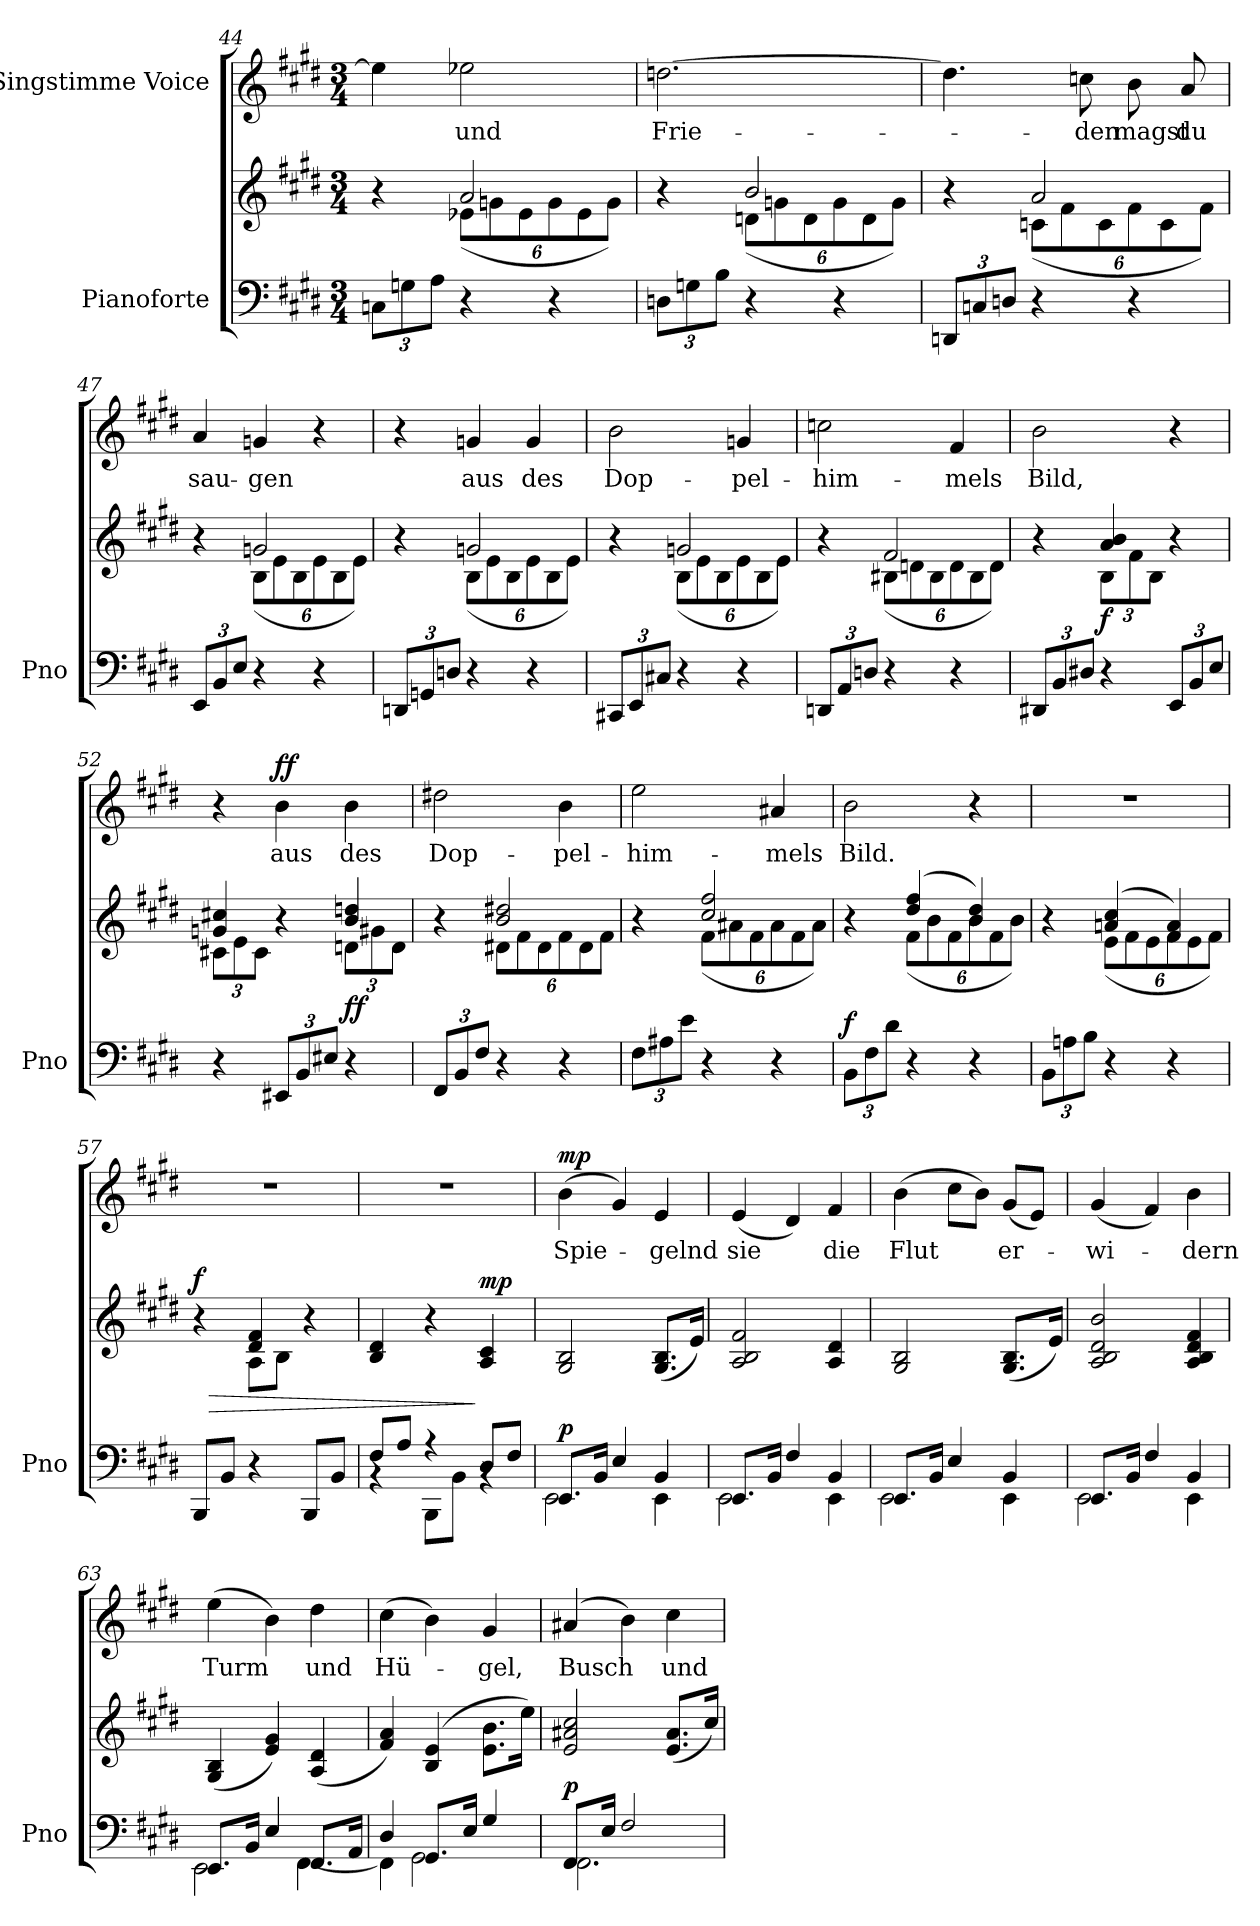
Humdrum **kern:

**kern	**kern	**dynam	**kern	**text	**dynam
*part2	*part2	*part2	*part1	*part1	*part1
*staff3	*staff2	*staff2/3	*staff1	*staff1	*staff1
*I"Pianoforte	*	*	*I"Singstimme Voice	*	*
*I'Pno	*	*	*	*	*
*clefF4	*clefG2	*	*clefG2	*	*
*k[f#c#g#d#]	*k[f#c#g#d#]	*	*k[f#c#g#d#]	*	*
*M3/4	*M3/4	*	*M3/4	*	*
*Xbrackettup	*	*	*	*	*
=44	=44	=44	=44	=44	=44
*	*^	*	*	*	*
12Cn\L	4r	4ryy	.	4ee\]	.	.
12Gn\	.	.	.	.	.	.
12A\J	.	.	.	.	.	.
*	*	*Xbrackettup	*	*	*	*
!	!	!	!	!	!LO:LY:b	!
4r	2a/	(<12e-X\L	.	2ee-X\	und	.
.	.	12gn\	.	.	.	.
.	.	12e-\	.	.	.	.
4r	.	12g\	.	.	.	.
.	.	12e-\	.	.	.	.
.	.	12g\J)	.	.	.	.
=45	=45	=45	=45	=45	=45	=45
!	!	!	!	!	!LO:LY:b	!
12Dn\L	4r	4ryy	.	[2.ddn\	Frie-	.
12Gn\	.	.	.	.	.	.
12B\J	.	.	.	.	.	.
4r	2b/	(<12dn\L	.	.	.	.
.	.	12gn\	.	.	.	.
.	.	12d\	.	.	.	.
4r	.	12g\	.	.	.	.
.	.	12d\	.	.	.	.
.	.	12g\J)	.	.	.	.
=46	=46	=46	=46	=46	=46	=46
12DDn/L	4r	4ryy	.	4.dd\]	.	.
12Cn/	.	.	.	.	.	.
12Dn/J	.	.	.	.	.	.
4r	2a/	(<12cn\L	.	.	.	.
.	.	12f#\	.	.	.	.
!	!	!	!	!	!LO:LY:b	!
.	.	.	.	8ccn\	-den	.
.	.	12c\	.	.	.	.
!	!	!	!	!	!LO:LY:b	!
4r	.	12f#\	.	8b\	magst	.
.	.	12c\	.	.	.	.
!	!	!	!	!	!LO:LY:b	!
.	.	.	.	8a/	du	.
.	.	12f#\J)	.	.	.	.
!!LO:LB:g=z
=47	=47	=47	=47	=47	=47	=47
!	!	!	!	!	!LO:LY:b	!
12EE/L	4r	4ryy	.	4a/	sau-	.
12BB/	.	.	.	.	.	.
12E/J	.	.	.	.	.	.
!	!	!	!	!	!LO:LY:b	!
4r	2gn/	(<12B\L	.	4gn/	-gen	.
.	.	12e\	.	.	.	.
.	.	12B\	.	.	.	.
4r	.	12e\	.	4r	.	.
.	.	12B\	.	.	.	.
.	.	12e\J)	.	.	.	.
=48	=48	=48	=48	=48	=48	=48
12DDn/L	4r	4ryy	.	4r	.	.
12GGn/	.	.	.	.	.	.
12Dn/J	.	.	.	.	.	.
!	!	!	!	!	!LO:LY:b	!
4r	2gn/	(<12B\L	.	4gn/	aus	.
.	.	12e\	.	.	.	.
.	.	12B\	.	.	.	.
!	!	!	!	!	!LO:LY:b	!
4r	.	12e\	.	4g/	des	.
.	.	12B\	.	.	.	.
.	.	12e\J)	.	.	.	.
=49	=49	=49	=49	=49	=49	=49
!	!	!	!	!	!LO:LY:b	!
12CC#X/L	4r	4ryy	.	2b\	Dop-	.
12EE/	.	.	.	.	.	.
12C#X/J	.	.	.	.	.	.
4r	2gn/	(<12B\L	.	.	.	.
.	.	12e\	.	.	.	.
.	.	12B\	.	.	.	.
!	!	!	!	!	!LO:LY:b	!
4r	.	12e\	.	4gn/	-pel-	.
.	.	12B\	.	.	.	.
.	.	12e\J)	.	.	.	.
=50	=50	=50	=50	=50	=50	=50
!	!	!	!	!	!LO:LY:b	!
12DDn/L	4r	4ryy	.	2ccn\	-him-	.
12AA/	.	.	.	.	.	.
12Dn/J	.	.	.	.	.	.
4r	2f#/	(<12B#X\L	.	.	.	.
.	.	12dn\	.	.	.	.
.	.	12B#\	.	.	.	.
!	!	!	!	!	!LO:LY:b	!
4r	.	12d\	.	4f#/	-mels	.
.	.	12B#\	.	.	.	.
.	.	12d\J)	.	.	.	.
!!LO:LB:g=z
=51	=51	=51	=51	=51	=51	=51
!	!	!	!	!	!LO:LY:b	!
12DD#X/L	4r	4ryy	.	2b\	Bild,	.
12BB/	.	.	.	.	.	.
12D#X/J	.	.	.	.	.	.
!	!	!	!LO:DY:a=2	!	!	!
4r	4a/ 4b/	12B\L	f	.	.	.
.	.	12f#\	.	.	.	.
.	.	12B\J	.	.	.	.
12EE/L	4r	4ryy	.	4r	.	.
12BB/	.	.	.	.	.	.
12E/J	.	.	.	.	.	.
=52	=52	=52	=52	=52	=52	=52
4r	4gn/ 4cc#X/	12c#X\L	.	4r	.	.
.	.	12e\	.	.	.	.
.	.	12c#\J	.	.	.	.
!	!	!	!	!	!LO:LY:b	!LO:DY:a
12EE#X/L	4r	4ryy	.	4b\	aus	ff
12BB/	.	.	.	.	.	.
12E#X/J	.	.	.	.	.	.
!	!	!	!LO:DY:a=2	!	!LO:LY:b	!
4r	4b/ 4ddn/	12dn\L	ff	4b\	des	.
.	.	12g#X\	.	.	.	.
.	.	12d\J	.	.	.	.
=53	=53	=53	=53	=53	=53	=53
!	!	!	!	!	!LO:LY:b	!
12FF#/L	4r	4ryy	.	2dd#X\	Dop-	.
12BB/	.	.	.	.	.	.
12F#/J	.	.	.	.	.	.
4r	2b/ 2dd#X/	12d#X\L	.	.	.	.
.	.	12f#\	.	.	.	.
.	.	12d#\	.	.	.	.
!	!	!	!	!	!LO:LY:b	!
4r	.	12f#\	.	4b\	-pel-	.
.	.	12d#\	.	.	.	.
.	.	12f#\J	.	.	.	.
=54	=54	=54	=54	=54	=54	=54
!	!	!	!	!	!LO:LY:b	!
12F#\L	4r	4ryy	.	2ee\	-him-	.
12A#X\	.	.	.	.	.	.
12e\J	.	.	.	.	.	.
4r	2cc#/ 2ff#/	(<12f#\L	.	.	.	.
.	.	12a#X\	.	.	.	.
.	.	12f#\	.	.	.	.
!	!	!	!	!	!LO:LY:b	!
4r	.	12a#\	.	4a#X/	-mels	.
.	.	12f#\	.	.	.	.
.	.	12a#\J)	.	.	.	.
!!LO:LB:g=z
=55	=55	=55	=55	=55	=55	=55
!	!	!	!LO:DY:a=2	!	!LO:LY:b	!
12BB\L	4r	4ryy	f	2b\	Bild.	.
12F#\	.	.	.	.	.	.
12d#\J	.	.	.	.	.	.
4r	(>4dd#/ 4ff#/	(<12f#\L	.	.	.	.
.	.	12b\	.	.	.	.
.	.	12f#\	.	.	.	.
4r	4b/ 4dd#/)	12b\	.	4r	.	.
.	.	12f#\	.	.	.	.
.	.	12b\J)	.	.	.	.
=56	=56	=56	=56	=56	=56	=56
12BB\L	4r	4ryy	.	2.r	.	.
12An\	.	.	.	.	.	.
12B\J	.	.	.	.	.	.
4r	(>4an/ 4cc#/	(<12e\L	.	.	.	.
.	.	12f#\	.	.	.	.
.	.	12e\	.	.	.	.
4r	4f#/ 4a/)	12f#\	.	.	.	.
.	.	12e\	.	.	.	.
.	.	12f#\J)	.	.	.	.
=57	=57	=57	=57	=57	=57	=57
!	!	!	!LO:HP:b	!	!	!
!	!	!	!LO:DY:n=1:a	!	!	!
8BBB/L	4r	4ryy	> f	2.r	.	.
8BB/J	.	.	.	.	.	.
4r	4d#/ 4f#/	8A\L	.	.	.	.
.	.	8B\J	.	.	.	.
8BBB/L	4r	4ryy	.	.	.	.
8BB/J	.	.	.	.	.	.
*	*v	*v	*	*	*	*
=58	=58	=58	=58	=58	=58
*^	*	*	*	*	*
8F#/L	4rBB	4B/ 4d#/	.	2.r	.	.
8A/J	.	.	.	.	.	.
4r	8BBB\L	4r	.	.	.	.
.	8BB\J	.	.	.	.	.
!	!	!	!LO:DY:n=1:a	!	!	!
8D#/L	4rBB	4A/ 4c#/	] mp	.	.	.
8F#/J	.	.	.	.	.	.
!!LO:PB:g=z
=59	=59	=59	=59	=59	=59	=59
!	!	!	!LO:DY:a=2	!	!LO:LY:b	!LO:DY:a
8.EE/L	2EE\	2G#/ 2B/	p	(>4b\	Spie-	mp
16BB/Jk	.	.	.	.	.	.
4E/	.	.	.	4g#/)	.	.
!	!	!	!	!	!LO:LY:b	!
4BB/	4EE\	(>8.G#/ 8.B/L	.	4e/	-gelnd	.
.	.	16e/Jk)	.	.	.	.
=60	=60	=60	=60	=60	=60	=60
!	!	!	!	!	!LO:LY:b	!
8.EE/L	2EE\	2A/ 2B/ 2f#/	.	(<4e/	sie	.
16BB/Jk	.	.	.	.	.	.
4F#/	.	.	.	4d#/)	.	.
!	!	!	!	!	!LO:LY:b	!
4BB/	4EE\	4A/ 4d#/	.	4f#/	die	.
=61	=61	=61	=61	=61	=61	=61
!	!	!	!	!	!LO:LY:b	!
8.EE/L	2EE\	2G#/ 2B/	.	(>4b\	Flut	.
16BB/Jk	.	.	.	.	.	.
4E/	.	.	.	8cc#\L	.	.
.	.	.	.	8b\J)	.	.
!	!	!	!	!	!LO:LY:b	!
4BB/	4EE\	(>8.G#/ 8.B/L	.	(<8g#/L	er-	.
.	.	.	.	8e/J)	.	.
.	.	16e/Jk)	.	.	.	.
=62	=62	=62	=62	=62	=62	=62
!	!	!	!	!	!LO:LY:b	!
8.EE/L	2EE\	2A/ 2B/ 2d#/ 2b/	.	(<4g#/	-wi-	.
16BB/Jk	.	.	.	.	.	.
4F#/	.	.	.	4f#/)	.	.
!	!	!	!	!	!LO:LY:b	!
4BB/	4EE\	4A/ 4B/ 4d#/ 4f#/	.	4b\	-dern	.
=63	=63	=63	=63	=63	=63	=63
!	!	!	!	!	!LO:LY:b	!
8.EE/L	2EE\	(>4G#/ 4B/	.	(>4ee\	Turm	.
16BB/Jk	.	.	.	.	.	.
4E/	.	4e/ 4g#/)	.	4b\)	.	.
!	!	!	!	!	!LO:LY:b	!
8.FF#/L	[4FF#\	(>4A/ 4d#/	.	4dd#\	und	.
16AA/Jk	.	.	.	.	.	.
=64	=64	=64	=64	=64	=64	=64
!	!	!	!	!	!LO:LY:b	!
4D#/	4FF#\]	4f#/ 4a/)	.	(>4cc#\	Hü-	.
8.GG#/L	2GG#\	(>4B/ 4e/	.	4b\)	.	.
16E/Jk	.	.	.	.	.	.
!	!	!	!	!	!LO:LY:b	!
4G#/	.	8.e\ 8.b\L	.	4g#/	-gel,	.
.	.	16ee\Jk)	.	.	.	.
!!LO:LB:g=z
=65	=65	=65	=65	=65	=65	=65
!	!	!	!LO:DY:a=2	!	!LO:LY:b	!
8.FF#/L	2.FF#\	2e/ 2a#X/ 2cc#/	p	(>4a#X/	Busch	.
16E/Jk	.	.	.	.	.	.
2F#/	.	.	.	4b\)	.	.
!	!	!	!	!	!LO:LY:b	!
.	.	(>8.e/ 8.a#/L	.	4cc#\	und	.
.	.	16cc#/Jk)	.	.	.	.
*v	*v	*	*	*	*	*
=	=	=	=	=	=
*-	*-	*-	*-	*-	*-
